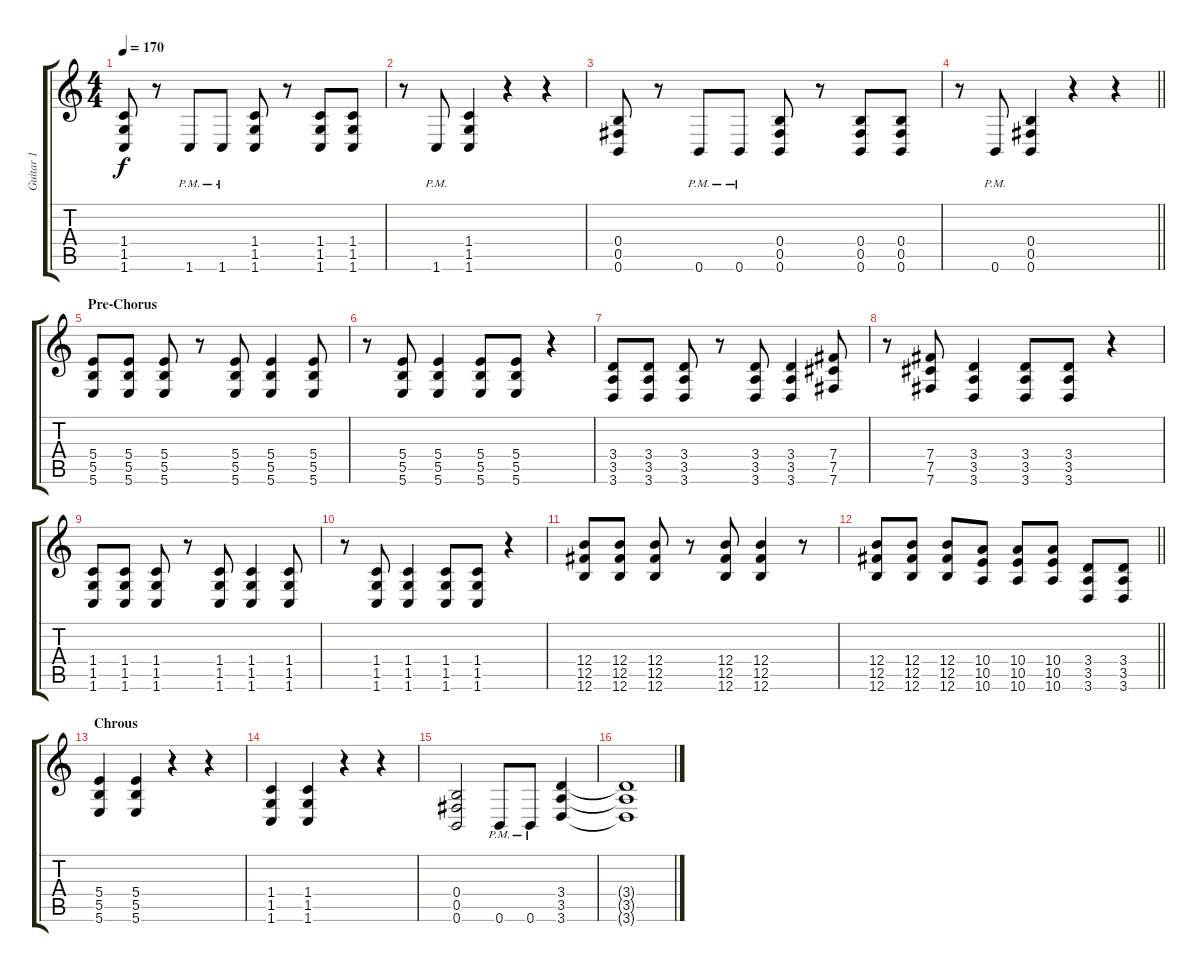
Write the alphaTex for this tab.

\track ("Guitar 1" "Guitar 1") {instrument overdrivenguitar}
\staff {score tabs}
\tuning (Db4 Ab3 E3 B2 Gb2 B1) {hide}
\ts (4 4)
\tempo 170
\clef g2
\ks c
(1.4 1.5 1.6).8{dy f} r.8 1.6{pm}.8 1.6{pm}.8 (1.4 1.5 1.6).8 r.8 (1.4 1.5 1.6).8 (1.4 1.5 1.6).8 |
r.8 1.6{pm}.8 (1.4 1.5 1.6).4 r.4 r.4 |
(0.4 0.5 0.6).8 r.8 0.6{pm}.8 0.6{pm}.8 (0.4 0.5 0.6).8 r.8 (0.4 0.5 0.6).8 (0.4 0.5 0.6).8 |
\barLineRight lightlight
r.8 0.6{pm}.8 (0.4 0.5 0.6).4 r.4 r.4 |
\section ("" "Pre-Chorus")
(5.4 5.5 5.6).8 (5.4 5.5 5.6).8 (5.4 5.5 5.6).8 r.8 (5.4 5.5 5.6).8 (5.4 5.5 5.6).4 (5.4 5.5 5.6).8 |
r.8 (5.4 5.5 5.6).8 (5.4 5.5 5.6).4 (5.4 5.5 5.6).8 (5.4 5.5 5.6).8 r.4 |
(3.4 3.5 3.6).8 (3.4 3.5 3.6).8 (3.4 3.5 3.6).8 r.8 (3.4 3.5 3.6).8 (3.4 3.5 3.6).4 (7.4 7.5 7.6).8 |
r.8 (7.4 7.5 7.6).8 (3.4 3.5 3.6).4 (3.4 3.5 3.6).8 (3.4 3.5 3.6).8 r.4 |
(1.4 1.5 1.6).8 (1.4 1.5 1.6).8 (1.4 1.5 1.6).8 r.8 (1.4 1.5 1.6).8 (1.4 1.5 1.6).4 (1.4 1.5 1.6).8 |
r.8 (1.4 1.5 1.6).8 (1.4 1.5 1.6).4 (1.4 1.5 1.6).8 (1.4 1.5 1.6).8 r.4 |
(12.4 12.5 12.6).8 (12.4 12.5 12.6).8 (12.4 12.5 12.6).8 r.8 (12.4 12.5 12.6).8 (12.4 12.5 12.6).4 r.8 |
\barLineRight lightlight
(12.4 12.5 12.6).8 (12.4 12.5 12.6).8 (12.4 12.5 12.6).8 (10.4 10.5 10.6).8 (10.4 10.5 10.6).8 (10.4 10.5 10.6).8 (3.4 3.5 3.6).8 (3.4 3.5 3.6).8 |
\section ("" "Chrous")
(5.4 5.5 5.6).4 (5.4 5.5 5.6).4 r.4 r.4 |
(1.4 1.5 1.6).4 (1.4 1.5 1.6).4 r.4 r.4 |
(0.4 0.5 0.6).2 0.6{pm}.8 0.6{pm}.8 (3.4 3.5 3.6).4 |
(3.4{t} 3.5{t} 3.6{t}).1
